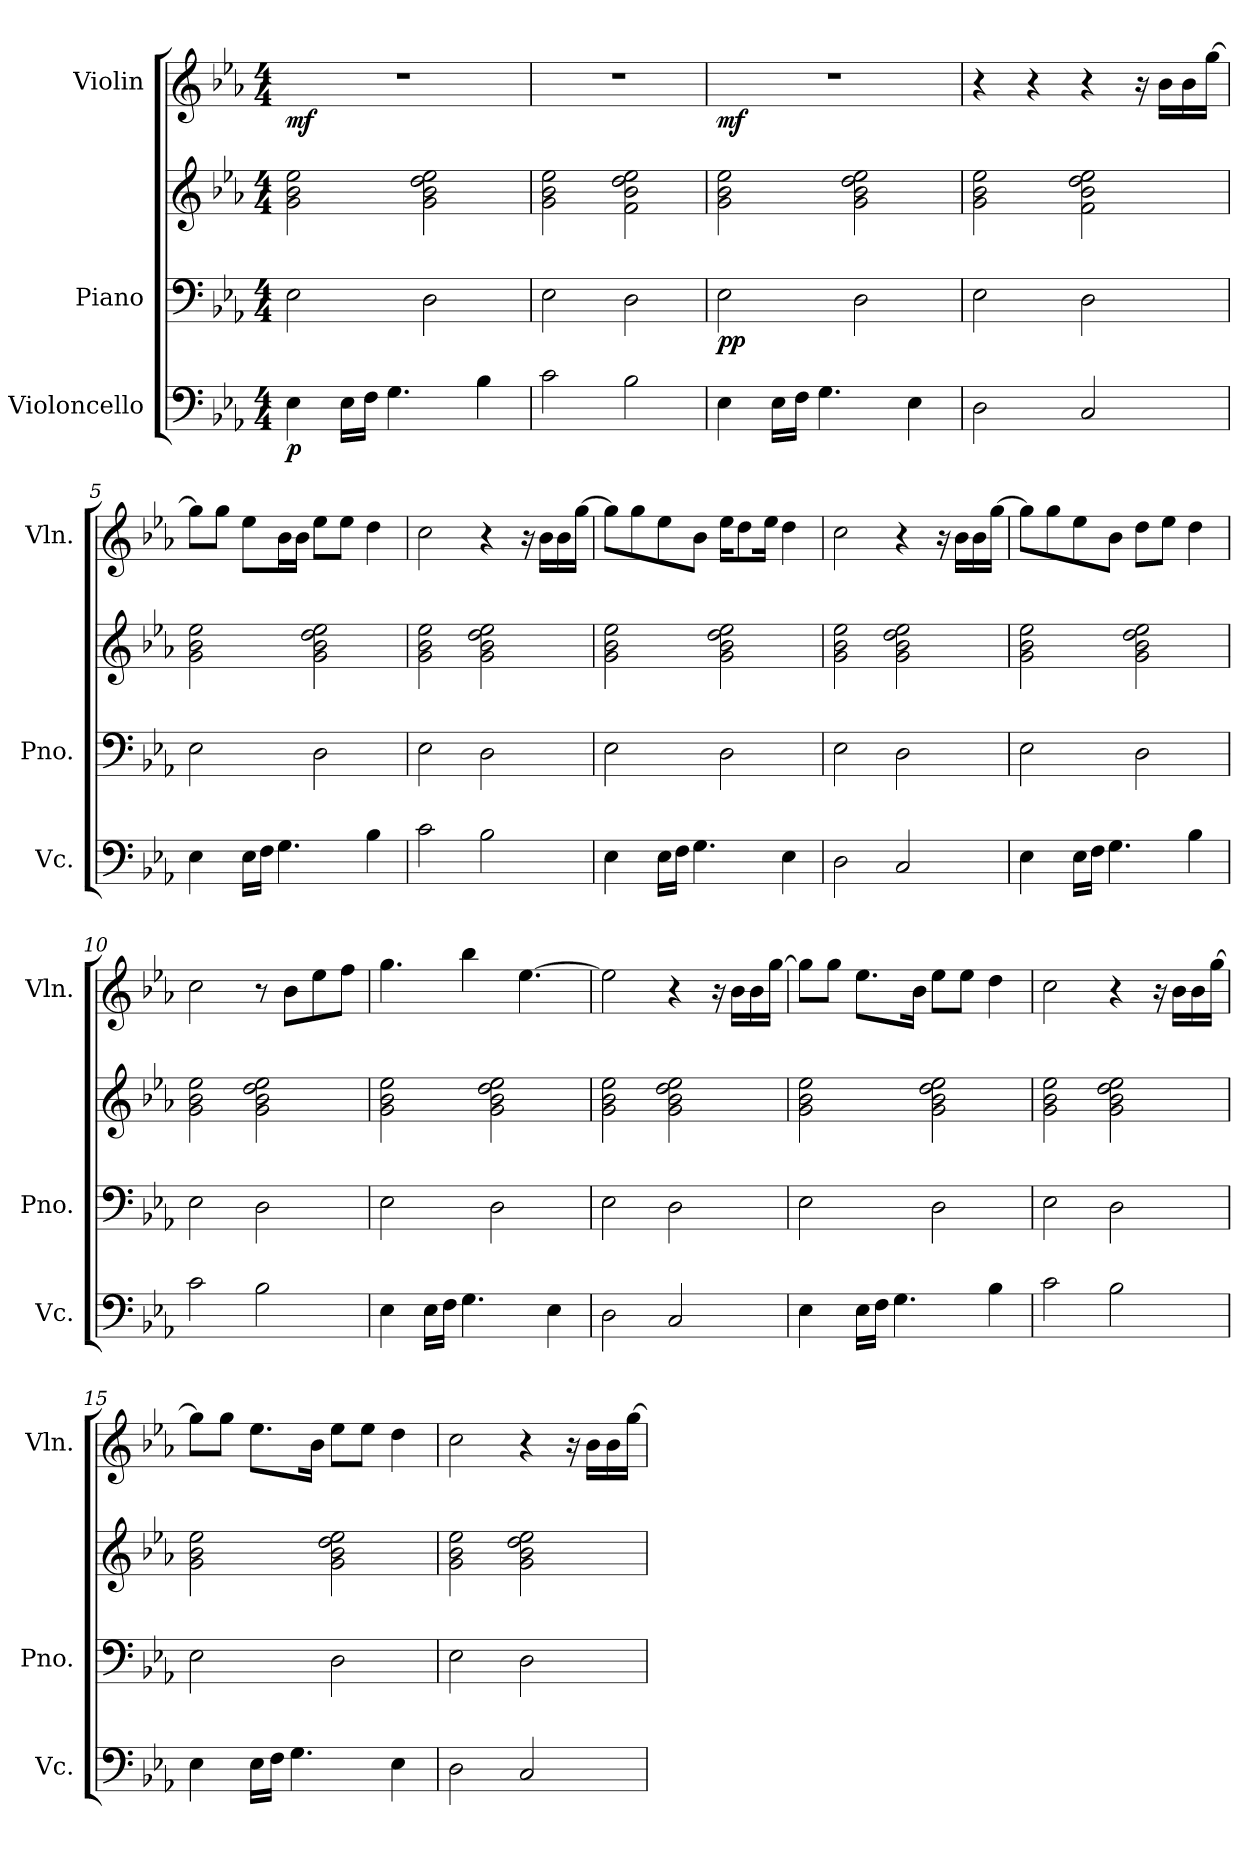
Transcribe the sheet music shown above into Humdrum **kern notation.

**kern	**dynam	**kern	**kern	**dynam	**kern	**dynam
*part3	*part3	*part2	*part2	*part2	*part1	*part1
*staff4	*staff4	*staff3	*staff2	*staff2/3	*staff1	*staff1
*I"Violoncello	*	*I"Piano	*	*	*I"Violin	*
*I'Vc.	*	*I'Pno.	*	*	*I'Vln.	*
*clefF4	*	*clefF4	*clefG2	*	*clefG2	*
*k[b-e-a-]	*	*k[b-e-a-]	*k[b-e-a-]	*	*k[b-e-a-]	*
*M4/4	*	*M4/4	*M4/4	*	*M4/4	*
*MM72	*	*MM72	*MM72	*	*MM72	*
=1	=1	=1	=1	=1	=1	=1
!	!LO:DY:b	!	!	!LO:DY:b=2	!	!
!	!	!	!	!LO:DY:n=1:b	!	!LO:DY:b
4E-\	p	2E-\	2g\ 2b-\ 2ee-\	mp mp	1r	mf
16E-\LL	.	.	.	.	.	.
16F\JJ	.	.	.	.	.	.
4.G\	.	.	.	.	.	.
.	.	2D\	2g\ 2b-\ 2dd\ 2ee-\	.	.	.
4B-\	.	.	.	.	.	.
=2	=2	=2	=2	=2	=2	=2
2c\	.	2E-\	2g\ 2b-\ 2ee-\	.	1r	.
2B-\	.	2D\	2f\ 2b-\ 2dd\ 2ee-\	.	.	.
=3	=3	=3	=3	=3	=3	=3
!	!	!	!	!LO:DY:b=2	!	!
!	!	!	!	!LO:DY:n=1:b	!	!LO:DY:b
4E-\	.	2E-\	2g\ 2b-\ 2ee-\	p p	1r	mf
16E-\LL	.	.	.	.	.	.
16F\JJ	.	.	.	.	.	.
4.G\	.	.	.	.	.	.
.	.	2D\	2g\ 2b-\ 2dd\ 2ee-\	.	.	.
4E-\	.	.	.	.	.	.
=4	=4	=4	=4	=4	=4	=4
2D\	.	2E-\	2g\ 2b-\ 2ee-\	.	4r	.
.	.	.	.	.	4r	.
2C/	.	2D\	2f\ 2b-\ 2dd\ 2ee-\	.	4r	.
.	.	.	.	.	16r	.
.	.	.	.	.	16b-\LL	.
.	.	.	.	.	16b-\	.
.	.	.	.	.	[16gg\JJ	.
=5	=5	=5	=5	=5	=5	=5
4E-\	.	2E-\	2g\ 2b-\ 2ee-\	.	8gg\L]	.
.	.	.	.	.	8gg\J	.
16E-\LL	.	.	.	.	8ee-\L	.
16F\JJ	.	.	.	.	.	.
4.G\	.	.	.	.	16b-\L	.
.	.	.	.	.	16b-\JJ	.
.	.	2D\	2g\ 2b-\ 2dd\ 2ee-\	.	8ee-\L	.
.	.	.	.	.	8ee-\J	.
4B-\	.	.	.	.	4dd\	.
!!LO:LB:g=z
=6	=6	=6	=6	=6	=6	=6
2c\	.	2E-\	2g\ 2b-\ 2ee-\	.	2cc\	.
2B-\	.	2D\	2g\ 2b-\ 2dd\ 2ee-\	.	4r	.
.	.	.	.	.	16r	.
.	.	.	.	.	16b-\LL	.
.	.	.	.	.	16b-\	.
.	.	.	.	.	[16gg\JJ	.
=7	=7	=7	=7	=7	=7	=7
4E-\	.	2E-\	2g\ 2b-\ 2ee-\	.	8gg\L]	.
.	.	.	.	.	8gg\	.
16E-\LL	.	.	.	.	8ee-\	.
16F\JJ	.	.	.	.	.	.
4.G\	.	.	.	.	8b-\J	.
.	.	2D\	2g\ 2b-\ 2dd\ 2ee-\	.	16ee-\KL	.
.	.	.	.	.	8dd\	.
.	.	.	.	.	16ee-\Jk	.
4E-\	.	.	.	.	4dd\	.
=8	=8	=8	=8	=8	=8	=8
2D\	.	2E-\	2g\ 2b-\ 2ee-\	.	2cc\	.
2C/	.	2D\	2g\ 2b-\ 2dd\ 2ee-\	.	4r	.
.	.	.	.	.	16r	.
.	.	.	.	.	16b-\LL	.
.	.	.	.	.	16b-\	.
.	.	.	.	.	[16gg\JJ	.
=9	=9	=9	=9	=9	=9	=9
4E-\	.	2E-\	2g\ 2b-\ 2ee-\	.	8gg\L]	.
.	.	.	.	.	8gg\	.
16E-\LL	.	.	.	.	8ee-\	.
16F\JJ	.	.	.	.	.	.
4.G\	.	.	.	.	8b-\J	.
.	.	2D\	2g\ 2b-\ 2dd\ 2ee-\	.	8dd\L	.
.	.	.	.	.	8ee-\J	.
4B-\	.	.	.	.	4dd\	.
=10	=10	=10	=10	=10	=10	=10
2c\	.	2E-\	2g\ 2b-\ 2ee-\	.	2cc\	.
2B-\	.	2D\	2g\ 2b-\ 2dd\ 2ee-\	.	8r	.
.	.	.	.	.	8b-\L	.
.	.	.	.	.	8ee-\	.
.	.	.	.	.	8ff\J	.
!!LO:PB:g=z
=11	=11	=11	=11	=11	=11	=11
4E-\	.	2E-\	2g\ 2b-\ 2ee-\	.	4.gg\	.
16E-\LL	.	.	.	.	.	.
16F\JJ	.	.	.	.	.	.
4.G\	.	.	.	.	4bb-\	.
.	.	2D\	2g\ 2b-\ 2dd\ 2ee-\	.	.	.
.	.	.	.	.	[4.ee-\	.
4E-\	.	.	.	.	.	.
=12	=12	=12	=12	=12	=12	=12
2D\	.	2E-\	2g\ 2b-\ 2ee-\	.	2ee-\]	.
2C/	.	2D\	2g\ 2b-\ 2dd\ 2ee-\	.	4r	.
.	.	.	.	.	16r	.
.	.	.	.	.	16b-\LL	.
.	.	.	.	.	16b-\	.
.	.	.	.	.	[16gg\JJ	.
=13	=13	=13	=13	=13	=13	=13
4E-\	.	2E-\	2g\ 2b-\ 2ee-\	.	8gg\L]	.
.	.	.	.	.	8gg\J	.
16E-\LL	.	.	.	.	8.ee-\L	.
16F\JJ	.	.	.	.	.	.
4.G\	.	.	.	.	.	.
.	.	.	.	.	16b-\Jk	.
.	.	2D\	2g\ 2b-\ 2dd\ 2ee-\	.	8ee-\L	.
.	.	.	.	.	8ee-\J	.
4B-\	.	.	.	.	4dd\	.
=14	=14	=14	=14	=14	=14	=14
2c\	.	2E-\	2g\ 2b-\ 2ee-\	.	2cc\	.
2B-\	.	2D\	2g\ 2b-\ 2dd\ 2ee-\	.	4r	.
.	.	.	.	.	16r	.
.	.	.	.	.	16b-\LL	.
.	.	.	.	.	16b-\	.
.	.	.	.	.	[16gg\JJ	.
=15	=15	=15	=15	=15	=15	=15
4E-\	.	2E-\	2g\ 2b-\ 2ee-\	.	8gg\L]	.
.	.	.	.	.	8gg\J	.
16E-\LL	.	.	.	.	8.ee-\L	.
16F\JJ	.	.	.	.	.	.
4.G\	.	.	.	.	.	.
.	.	.	.	.	16b-\Jk	.
.	.	2D\	2g\ 2b-\ 2dd\ 2ee-\	.	8ee-\L	.
.	.	.	.	.	8ee-\J	.
4E-\	.	.	.	.	4dd\	.
!!LO:LB:g=z
=16	=16	=16	=16	=16	=16	=16
2D\	.	2E-\	2g\ 2b-\ 2ee-\	.	2cc\	.
2C/	.	2D\	2g\ 2b-\ 2dd\ 2ee-\	.	4r	.
.	.	.	.	.	16r	.
.	.	.	.	.	16b-\LL	.
.	.	.	.	.	16b-\	.
.	.	.	.	.	[16gg\JJ	.
=	=	=	=	=	=	=
*-	*-	*-	*-	*-	*-	*-
